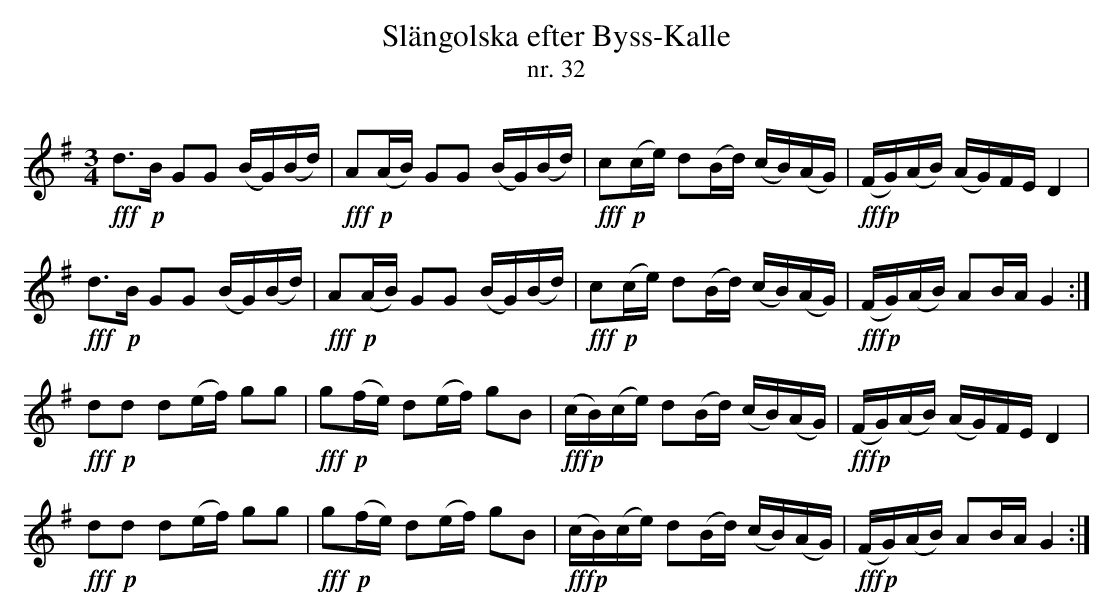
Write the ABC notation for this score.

X:1
Q: 180
T: Slängolska efter Byss-Kalle
T: nr. 32
M: 3/4
L: 1/16
K: G
!fff!d2>!p!B2 G2G2 (BG)(Bd) | !fff!A2!p!(AB) G2G2 (BG)(Bd) | !fff!c2!p!(ce) d2(Bd) (cB)(AG) | !fff!(F!p!G)(AB) (AG)FE D4 |
!fff!d2>!p!B2 G2G2 (BG)(Bd) | !fff!A2!p!(AB) G2G2 (BG)(Bd) | !fff!c2!p!(ce) d2(Bd) (cB)(AG) | !fff!(F!p!G)(AB) A2BA G4 :|
!fff!d2!p!d2 d2(ef) g2g2 | !fff!g2!p!(fe) d2(ef) g2B2 | !fff!(c!p!B)(ce) d2(Bd) (cB)(AG) | !fff!(F!p!G)(AB) (AG)FE D4 |
!fff!d2!p!d2 d2(ef) g2g2 | !fff!g2!p!(fe) d2(ef) g2B2 | !fff!(c!p!B)(ce) d2(Bd) (cB)(AG) | !fff!(F!p!G)(AB) A2BA G4 :|
